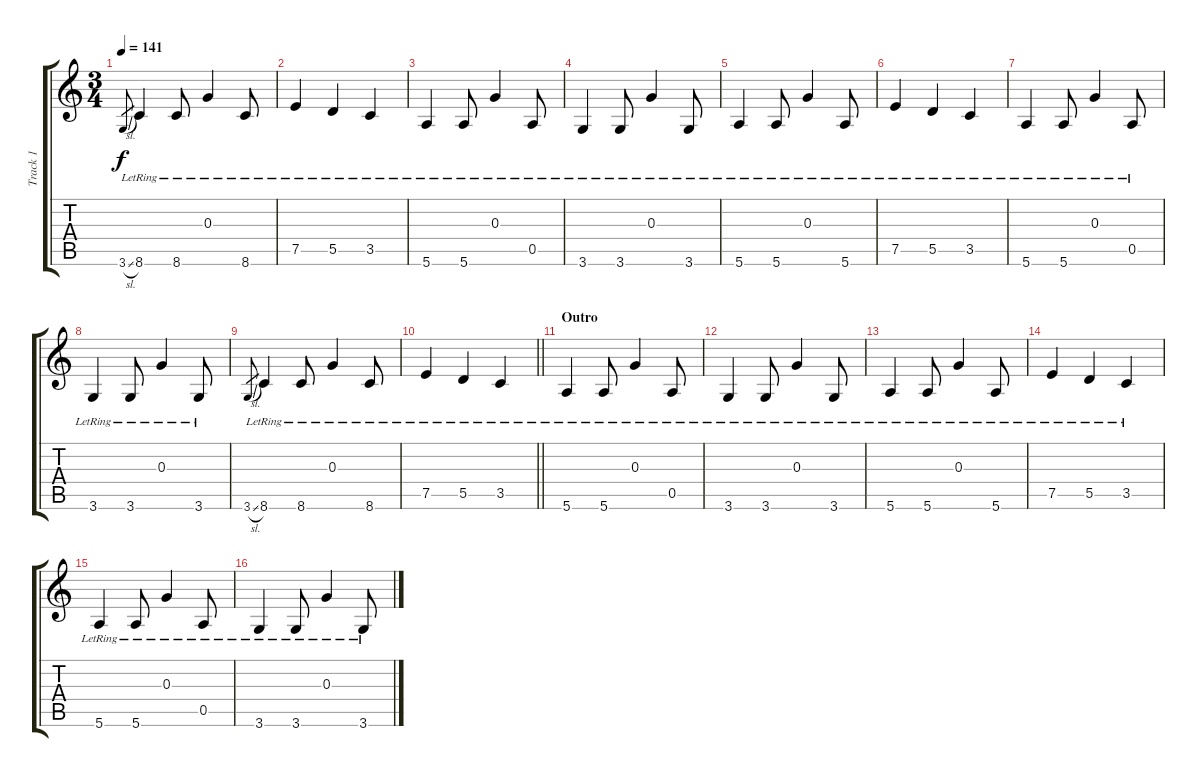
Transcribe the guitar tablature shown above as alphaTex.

\track ("Track 1" "Track 1") {instrument electricguitarjazz}
\staff {score tabs}
\tuning (E4 B3 G3 D3 A2 E2) {hide}
\ts (3 4)
\tempo 141
\clef g2
\ks c
3.6{sl}.8{gr dy f} 8.6{lr}.4 8.6{lr}.8 0.3{lr}.4 8.6{lr}.8 |
7.5{lr}.4 5.5{lr}.4 3.5{lr}.4 |
5.6{lr}.4 5.6{lr}.8 0.3{lr}.4 0.5{lr}.8 |
3.6{lr}.4 3.6{lr}.8 0.3{lr}.4 3.6{lr}.8 |
5.6{lr}.4 5.6{lr}.8 0.3{lr}.4 5.6{lr}.8 |
7.5{lr}.4 5.5{lr}.4 3.5{lr}.4 |
5.6{lr}.4 5.6{lr}.8 0.3{lr}.4 0.5{lr}.8 |
3.6{lr}.4 3.6{lr}.8 0.3{lr}.4 3.6{lr}.8 |
3.6{sl}.8{gr} 8.6{lr}.4 8.6{lr}.8 0.3{lr}.4 8.6{lr}.8 |
\barLineRight lightlight
7.5{lr}.4 5.5{lr}.4 3.5{lr}.4 |
\section ("" "Outro")
5.6{lr}.4 5.6{lr}.8 0.3{lr}.4 0.5{lr}.8 |
3.6{lr}.4 3.6{lr}.8 0.3{lr}.4 3.6{lr}.8 |
5.6{lr}.4 5.6{lr}.8 0.3{lr}.4 5.6{lr}.8 |
7.5{lr}.4 5.5{lr}.4 3.5{lr}.4 |
5.6{lr}.4 5.6{lr}.8 0.3{lr}.4 0.5{lr}.8 |
3.6{lr}.4 3.6{lr}.8 0.3{lr}.4 3.6{lr}.8
